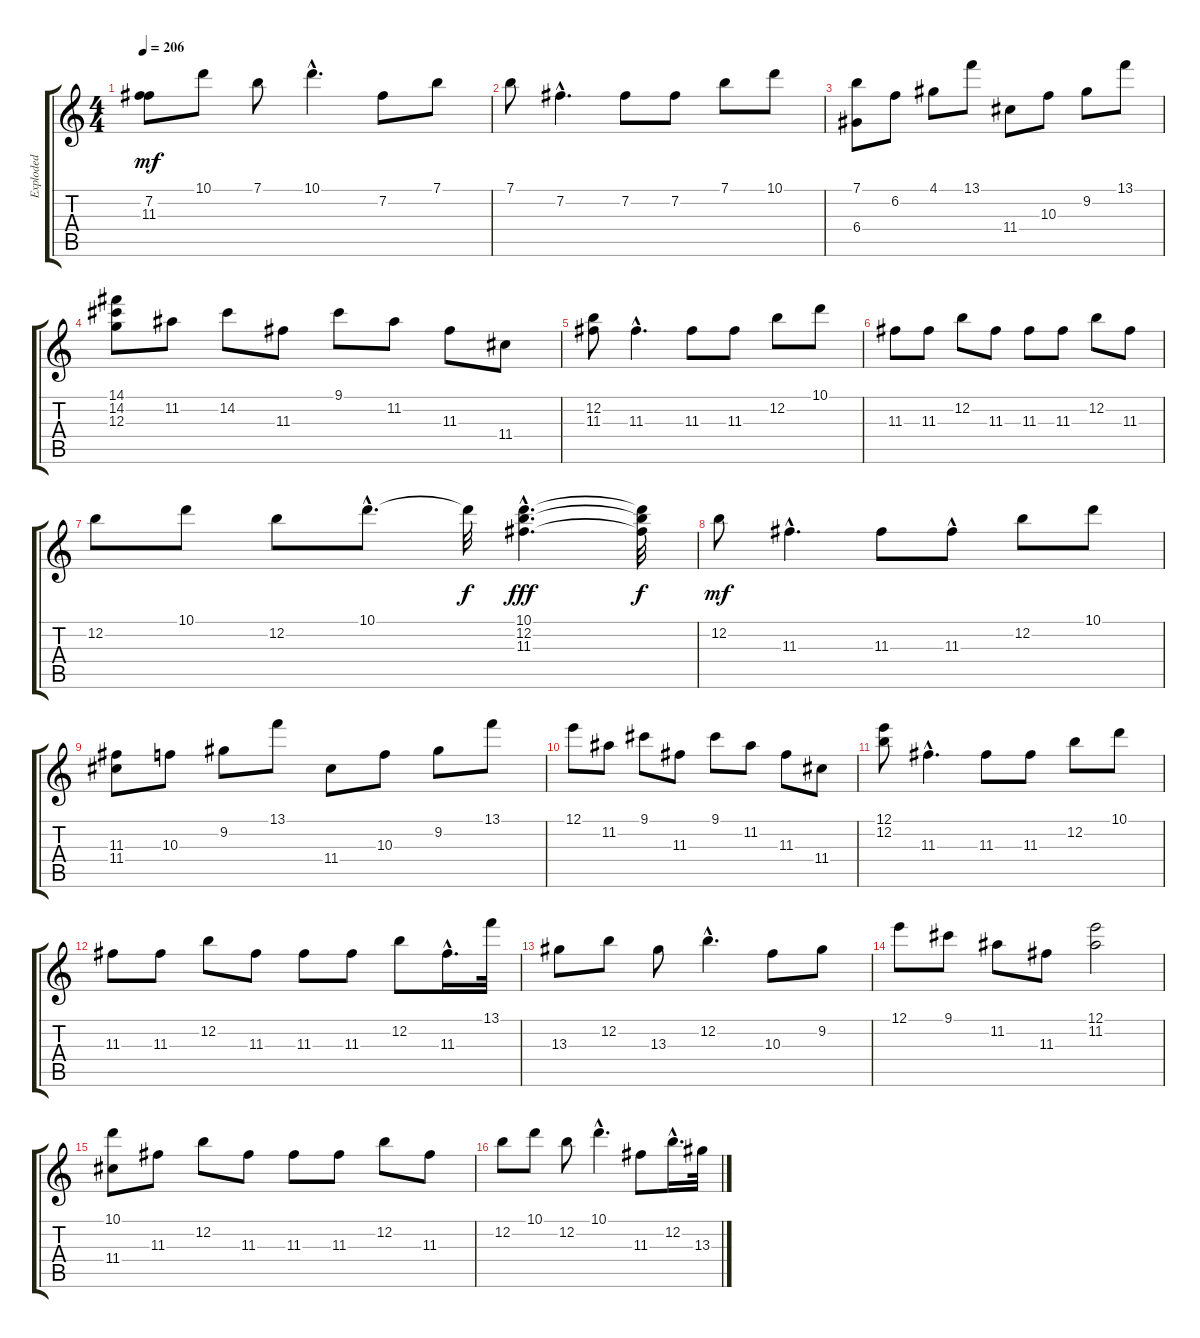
\track ("Exploded" "Exploded") {instrument electricguitarmuted}
\staff {score tabs}
\tuning (E4 B3 G3 D3 A2 E2) {hide}
\ts (4 4)
\tempo 206
\clef g2
\ks c
(7.2 11.3).8{dy mf} 10.1.8 7.1.8 10.1{hac}.4{d} 7.2.8 7.1.8 |
7.1.8 7.2{hac}.4{d} 7.2.8 7.2.8 7.1.8 10.1.8 |
(7.1 6.4).8 6.2.8 4.1.8 13.1.8 11.4.8 10.3.8 9.2.8 13.1.8 |
(14.1 14.2 12.3).8 11.2.8 14.2.8 11.3.8 9.1.8 11.2.8 11.3.8 11.4.8 |
(12.2 11.3).8 11.3{hac}.4{d} 11.3.8 11.3.8 12.2.8 10.1.8 |
11.3.8 11.3.8 12.2.8 11.3.8 11.3.8 11.3.8 12.2.8 11.3.8 |
12.2.8 10.1.8 12.2.8 10.1{hac}.8{d} 10.1{t}.32{dy f} (10.1{hac} 12.2{hac} 11.3{hac}).4{d dy fff} (10.1{t} 12.2{t} 11.3{t}).32{dy f} |
12.2.8{dy mf} 11.3{hac}.4{d} 11.3.8 11.3{hac}.8 12.2.8 10.1.8 |
(11.3 11.4).8 10.3.8 9.2.8 13.1.8 11.4.8 10.3.8 9.2.8 13.1.8 |
12.1.8 11.2.8 9.1.8 11.3.8 9.1.8 11.2.8 11.3.8 11.4.8 |
(12.1 12.2).8 11.3{hac}.4{d} 11.3.8 11.3.8 12.2.8 10.1.8 |
11.3.8 11.3.8 12.2.8 11.3.8 11.3.8 11.3.8 12.2.8 11.3{hac}.16{d} 13.1.32 |
13.3.8 12.2.8 13.3.8 12.2{hac}.4{d} 10.3.8 9.2.8 |
12.1.8 9.1.8 11.2.8 11.3.8 (12.1 11.2).2 |
(10.1 11.4).8 11.3.8 12.2.8 11.3.8 11.3.8 11.3.8 12.2.8 11.3.8 |
12.2.8 10.1.8 12.2.8 10.1{hac}.4{d} 11.3.8 12.2{hac}.16{d} 13.3.32
